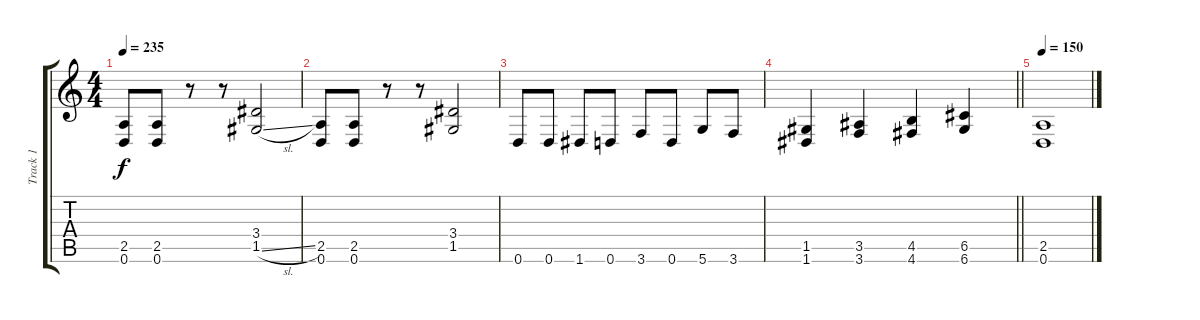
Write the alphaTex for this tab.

\track ("Track 1" "Track 1") {mute instrument distortionguitar}
\staff {score tabs}
\tuning (D4 A3 F3 C3 G2 D2) {hide}
\ts (4 4)
\tempo 235
\clef g2
\ks c
(2.5 0.6).8{dy f} (2.5 0.6).8 r.8 r.8 (3.4 1.5{sl}).2 |
(2.5 0.6).8 (2.5 0.6).8 r.8 r.8 (3.4 1.5).2 |
0.6.8 0.6.8 1.6.8 0.6.8 3.6.8 0.6.8 5.6.8 3.6.8 |
\barLineRight lightlight
(1.5 1.6).4 (3.5 3.6).4 (4.5 4.6).4 (6.5 6.6).4 |
\tempo 150
(2.5 0.6).1
